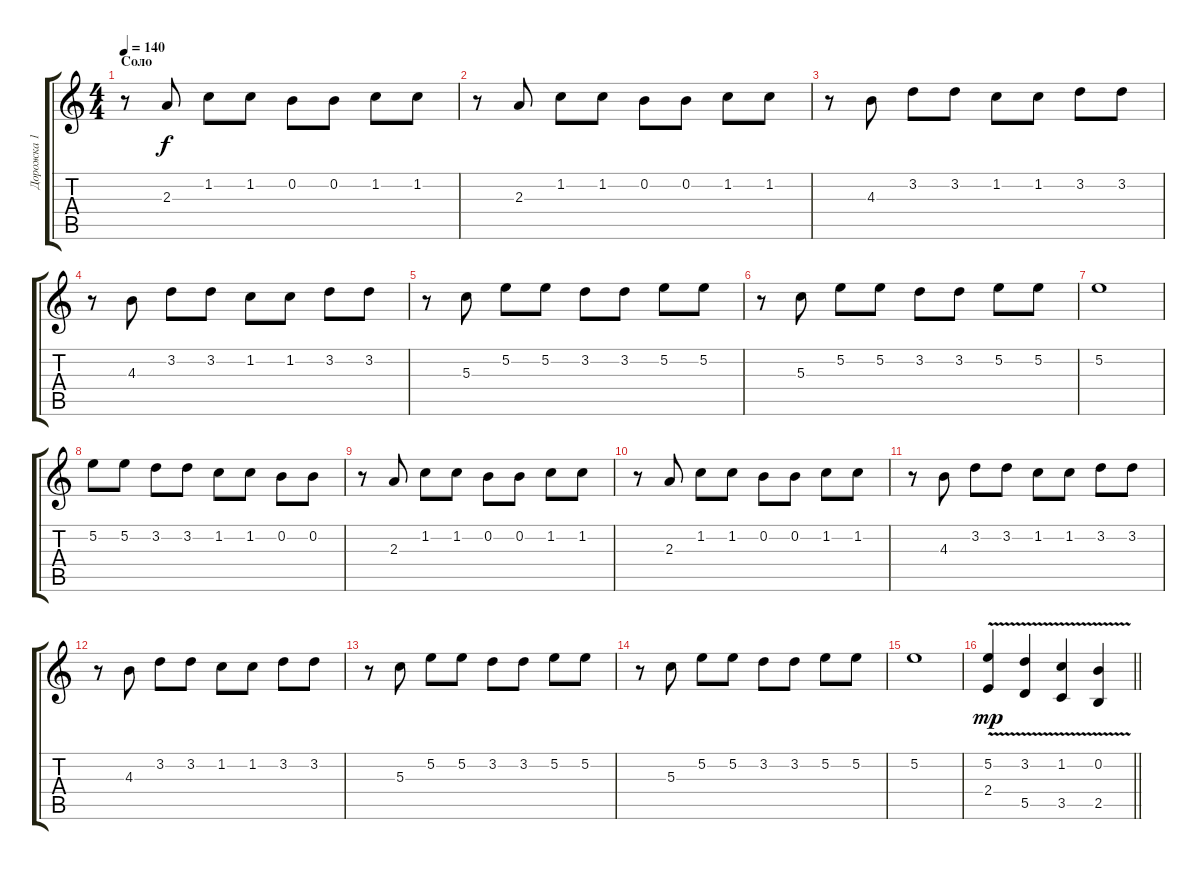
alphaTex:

\track ("Дорожка 1" "Дорожка 1") {instrument overdrivenguitar}
\staff {score tabs}
\tuning (E4 B3 G3 D3 A2 E2) {hide}
\ts (4 4)
\section ("" "Соло")
\tempo 140
\clef g2
\ks c
r.8{dy f} 2.3.8 1.2.8 1.2.8 0.2.8 0.2.8 1.2.8 1.2.8 |
r.8 2.3.8 1.2.8 1.2.8 0.2.8 0.2.8 1.2.8 1.2.8 |
r.8 4.3.8 3.2.8 3.2.8 1.2.8 1.2.8 3.2.8 3.2.8 |
r.8 4.3.8 3.2.8 3.2.8 1.2.8 1.2.8 3.2.8 3.2.8 |
r.8 5.3.8 5.2.8 5.2.8 3.2.8 3.2.8 5.2.8 5.2.8 |
r.8 5.3.8 5.2.8 5.2.8 3.2.8 3.2.8 5.2.8 5.2.8 |
5.2.1 |
5.2.8 5.2.8 3.2.8 3.2.8 1.2.8 1.2.8 0.2.8 0.2.8 |
r.8 2.3.8 1.2.8 1.2.8 0.2.8 0.2.8 1.2.8 1.2.8 |
r.8 2.3.8 1.2.8 1.2.8 0.2.8 0.2.8 1.2.8 1.2.8 |
r.8 4.3.8 3.2.8 3.2.8 1.2.8 1.2.8 3.2.8 3.2.8 |
r.8 4.3.8 3.2.8 3.2.8 1.2.8 1.2.8 3.2.8 3.2.8 |
r.8 5.3.8 5.2.8 5.2.8 3.2.8 3.2.8 5.2.8 5.2.8 |
r.8 5.3.8 5.2.8 5.2.8 3.2.8 3.2.8 5.2.8 5.2.8 |
5.2.1 |
\barLineRight lightlight
(5.2{v} 2.4).4{dy mp} (3.2{v} 5.5).4 (1.2{v} 3.5).4 (0.2{v} 2.5).4
